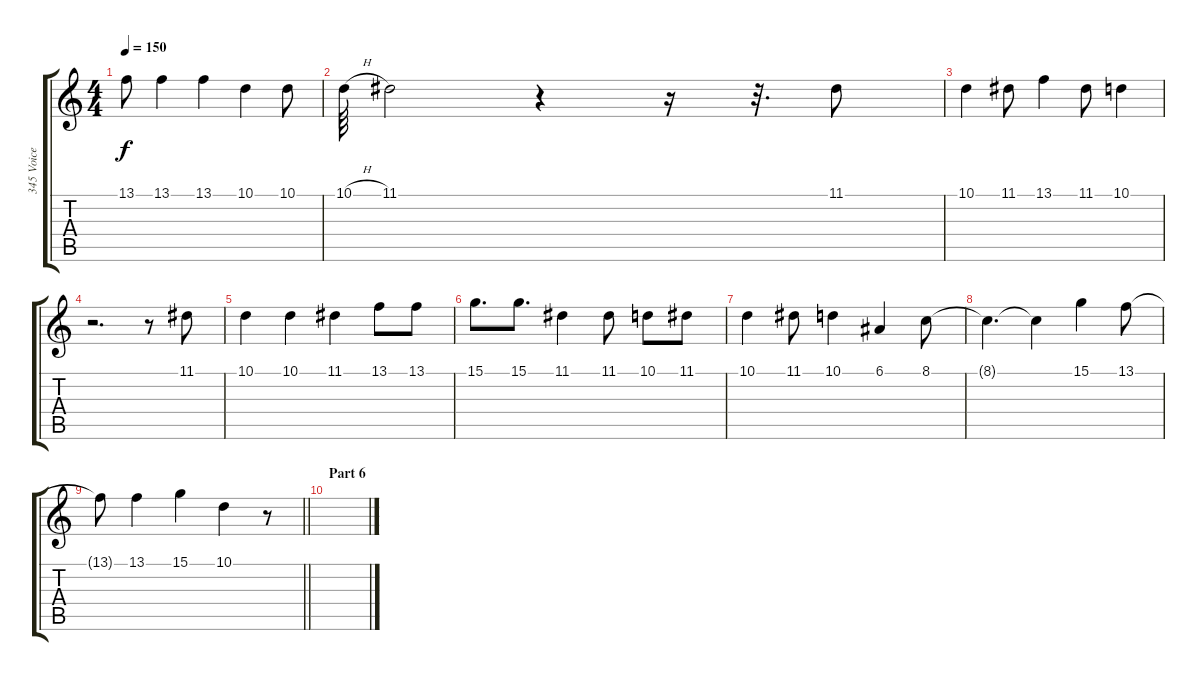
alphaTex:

\track ("345 Voice" "345 Voice") {instrument lead6voice}
\staff {score tabs}
\tuning (E4 B3 G3 D3 A2 E2) {hide}
\ts (4 4)
\tempo 150
\clef g2
\ks c
13.1{t}.8{dy f} 13.1.4 13.1.4 10.1.4 10.1.8 |
10.1{h}.64 11.1.2 r.4 r.16 r.32{d} 11.1.8 |
10.1.4 11.1.8 13.1.4 11.1.8 10.1.4 |
r.2{d} r.8 11.1.8 |
10.1.4 10.1.4 11.1.4 13.1.8 13.1.8 |
15.1.8{d} 15.1.8{d} 11.1.4 11.1.8 10.1.8 11.1.8 |
10.1.4 11.1.8 10.1.4 6.1.4 8.1.8 |
8.1{t}.4{d} 8.1{t}.4 15.1.4 13.1.8 |
\barLineRight lightlight
13.1{t}.8 13.1.4 15.1.4 10.1.4 r.8 |
\section ("" "Part 6")
